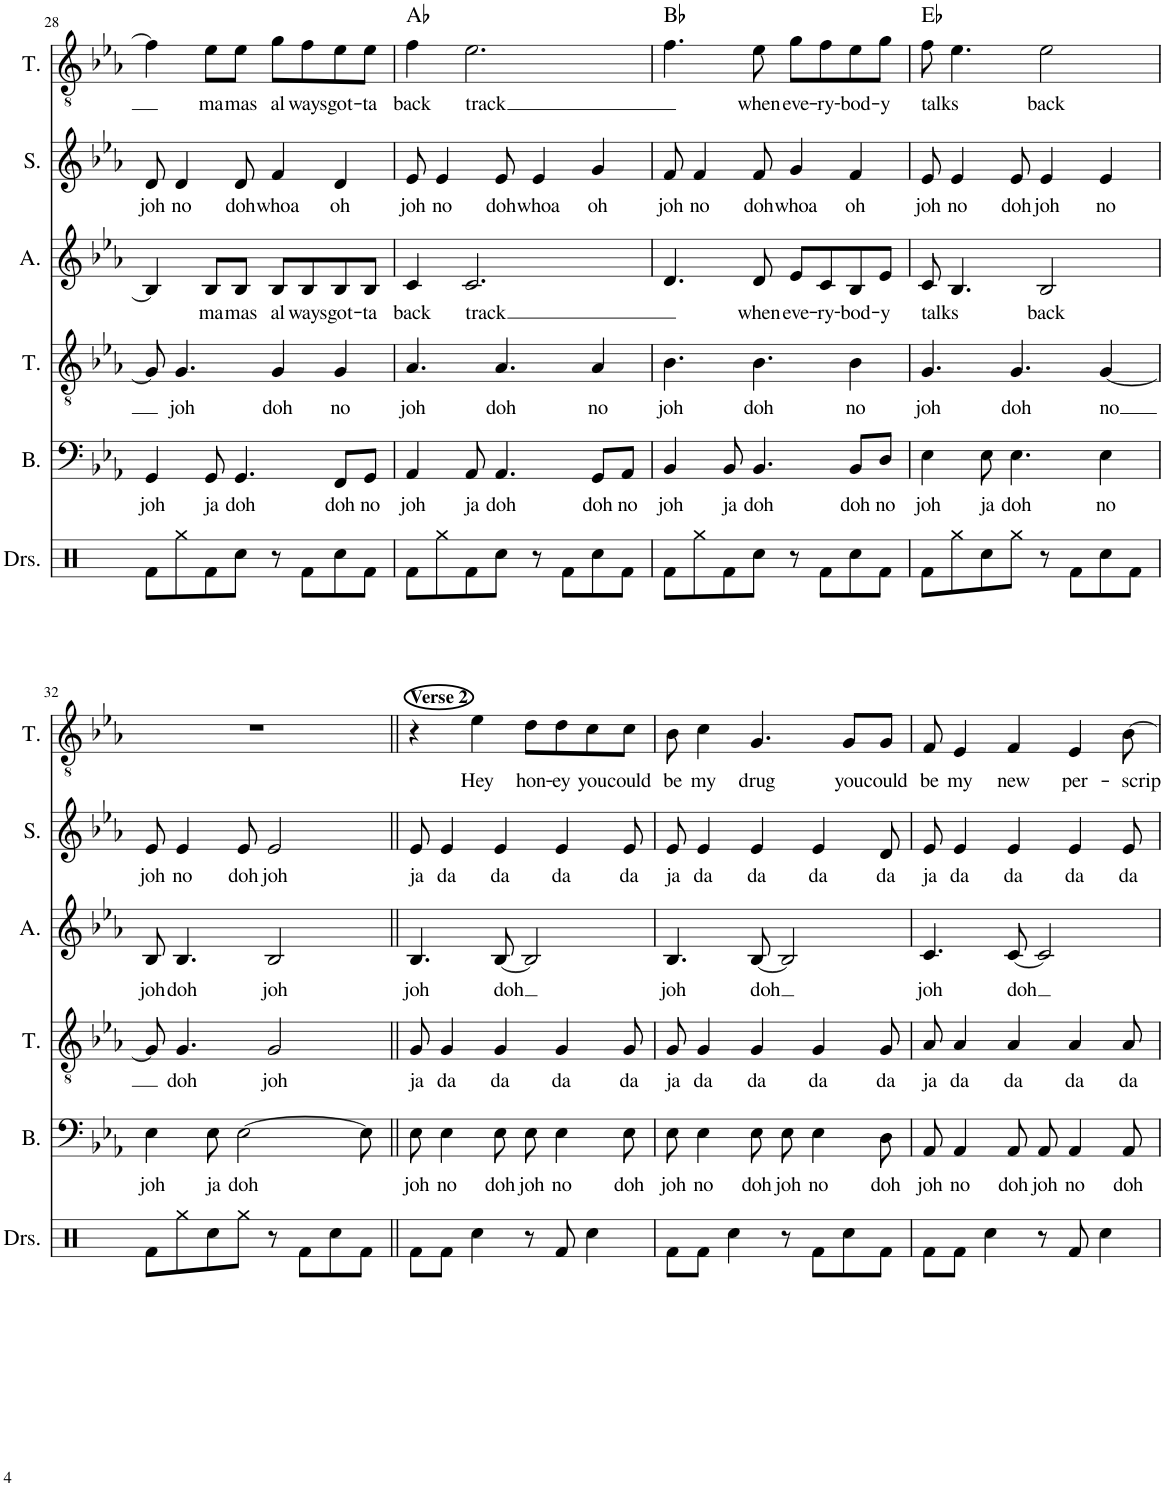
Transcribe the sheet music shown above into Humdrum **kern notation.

**kern	**kern	**text	**kern	**text	**kern	**text	**kern	**text	**kern	**text	**harte
*part6	*part5	*part5	*part4	*part4	*part3	*part3	*part2	*part2	*part1	*part1	*part1
*staff6	*staff5	*staff5	*staff4	*staff4	*staff3	*staff3	*staff2	*staff2	*staff1	*staff1	*
*I"Drumset	*I"Bass	*	*I"Tenor	*	*I"Alto	*	*I"Soprano	*	*I"Tenor	*	*
*I'Drs.	*I'B.	*	*I'T.	*	*I'A.	*	*I'S.	*	*I'T.	*	*
!!LO:PB:g=z
*clefX	*clefF4	*	*clefGv2	*	*clefG2	*	*clefG2	*	*clefGv2	*	*
*k[]	*k[b-e-a-]	*	*k[b-e-a-]	*	*k[b-e-a-]	*	*k[b-e-a-]	*	*k[b-e-a-]	*	*
*M4/4	*M4/4	*	*M4/4	*	*M4/4	*	*M4/4	*	*M4/4	*	*
=28	=28	=28	=28	=28	=28	=28	=28	=28	=28	=28	=28
!	!	!LO:LY:b	!	!	!	!	!	!LO:LY:b	!	!	!
8Rf\L	4GG/	joh	8G/]	.	4B-/]	.	8d/	joh	4f\]	.	.
!	!	!	!	!LO:LY:b	!	!	!	!LO:LY:b	!	!	!
8Rgg\	.	.	4.G/	joh	.	.	4d/	no	.	.	.
!	!	!LO:LY:b	!	!	!	!LO:LY:b	!	!	!	!LO:LY:b	!
8Rf\	8GG/	ja	.	.	8B-/L	ma-	.	.	8e-\L	ma-	.
!	!	!LO:LY:b	!	!	!	!LO:LY:b	!	!LO:LY:b	!	!LO:LY:b	!
8Rcc\J	4.GG/	doh	.	.	8B-/J	-mas	8d/	doh	8e-\J	-mas	.
!	!	!	!	!LO:LY:b	!	!LO:LY:b	!	!LO:LY:b	!	!LO:LY:b	!
8r	.	.	4G/	doh	8B-/L	al-	4f/	whoa	8g\L	al-	.
!	!	!	!	!	!	!LO:LY:b	!	!	!	!LO:LY:b	!
8Rf\L	.	.	.	.	8B-/	-ways	.	.	8f\	-ways	.
!	!	!LO:LY:b	!	!LO:LY:b	!	!LO:LY:b	!	!LO:LY:b	!	!LO:LY:b	!
8Rcc\	8FF/L	doh	4G/	no	8B-/	got-	4d/	oh	8e-\	got-	.
!	!	!LO:LY:b	!	!	!	!LO:LY:b	!	!	!	!LO:LY:b	!
8Rf\J	8GG/J	no	.	.	8B-/J	-ta	.	.	8e-\J	-ta	.
=29	=29	=29	=29	=29	=29	=29	=29	=29	=29	=29	=29
!	!	!LO:LY:b	!	!LO:LY:b	!	!LO:LY:b	!	!LO:LY:b	!	!LO:LY:b	!
8Rf\L	4AA-/	joh	4.A-/	joh	4c/	back	8e-/	joh	4f\	back	Ab:maj
!	!	!	!	!	!	!	!	!LO:LY:b	!	!	!
8Rgg\	.	.	.	.	.	.	4e-/	no	.	.	.
!	!	!LO:LY:b	!	!	!	!LO:LY:b	!	!	!	!LO:LY:b	!
8Rf\	8AA-/	ja	.	.	2.c/	track	.	.	2.e-\	track	.
!	!	!LO:LY:b	!	!LO:LY:b	!	!	!	!LO:LY:b	!	!	!
8Rcc\J	4.AA-/	doh	4.A-/	doh	.	.	8e-/	doh	.	.	.
!	!	!	!	!	!	!	!	!LO:LY:b	!	!	!
8r	.	.	.	.	.	.	4e-/	whoa	.	.	.
8Rf\L	.	.	.	.	.	.	.	.	.	.	.
!	!	!LO:LY:b	!	!LO:LY:b	!	!	!	!LO:LY:b	!	!	!
8Rcc\	8GG/L	doh	4A-/	no	.	.	4g/	oh	.	.	.
!	!	!LO:LY:b	!	!	!	!	!	!	!	!	!
8Rf\J	8AA-/J	no	.	.	.	.	.	.	.	.	.
=30	=30	=30	=30	=30	=30	=30	=30	=30	=30	=30	=30
!	!	!LO:LY:b	!	!LO:LY:b	!	!	!	!LO:LY:b	!	!	!
8Rf\L	4BB-/	joh	4.B-\	joh	4.d/	.	8f/	joh	4.f\	.	Bb:maj
!	!	!	!	!	!	!	!	!LO:LY:b	!	!	!
8Rgg\	.	.	.	.	.	.	4f/	no	.	.	.
!	!	!LO:LY:b	!	!	!	!	!	!	!	!	!
8Rf\	8BB-/	ja	.	.	.	.	.	.	.	.	.
!	!	!LO:LY:b	!	!LO:LY:b	!	!LO:LY:b	!	!LO:LY:b	!	!LO:LY:b	!
8Rcc\J	4.BB-/	doh	4.B-\	doh	8d/	when	8f/	doh	8e-\	when	.
!	!	!	!	!	!	!LO:LY:b	!	!LO:LY:b	!	!LO:LY:b	!
8r	.	.	.	.	8e-/L	eve-	4g/	whoa	8g\L	eve-	.
!	!	!	!	!	!	!LO:LY:b	!	!	!	!LO:LY:b	!
8Rf\L	.	.	.	.	8c/	-ry-	.	.	8f\	-ry-	.
!	!	!LO:LY:b	!	!LO:LY:b	!	!LO:LY:b	!	!LO:LY:b	!	!LO:LY:b	!
8Rcc\	8BB-/L	doh	4B-\	no	8B-/	-bod-	4f/	oh	8e-\	-bod-	.
!	!	!LO:LY:b	!	!	!	!LO:LY:b	!	!	!	!LO:LY:b	!
8Rf\J	8D/J	no	.	.	8e-/J	-y	.	.	8g\J	-y	.
=31	=31	=31	=31	=31	=31	=31	=31	=31	=31	=31	=31
!	!	!LO:LY:b	!	!LO:LY:b	!	!LO:LY:b	!	!LO:LY:b	!	!LO:LY:b	!
8Rf\L	4E-\	joh	4.G/	joh	8c/	talks	8e-/	joh	8f\	talks	Eb:maj
!	!	!	!	!	!	!	!	!LO:LY:b	!	!	!
8Rgg\	.	.	.	.	4.B-/	.	4e-/	no	4.e-\	.	.
!	!	!LO:LY:b	!	!	!	!	!	!	!	!	!
8Rcc\	8E-\	ja	.	.	.	.	.	.	.	.	.
!	!	!LO:LY:b	!	!LO:LY:b	!	!	!	!LO:LY:b	!	!	!
8Rgg\J	4.E-\	doh	4.G/	doh	.	.	8e-/	doh	.	.	.
!	!	!	!	!	!	!LO:LY:b	!	!LO:LY:b	!	!LO:LY:b	!
8r	.	.	.	.	2B-/	back	4e-/	joh	2e-\	back	.
8Rf\L	.	.	.	.	.	.	.	.	.	.	.
!	!	!LO:LY:b	!	!LO:LY:b	!	!	!	!LO:LY:b	!	!	!
8Rcc\	4E-\	no	[4G/	no	.	.	4e-/	no	.	.	.
8Rf\J	.	.	.	.	.	.	.	.	.	.	.
!!LO:LB:g=z
=32	=32	=32	=32	=32	=32	=32	=32	=32	=32	=32	=32
!	!	!LO:LY:b	!	!	!	!LO:LY:b	!	!LO:LY:b	!	!	!
8Rf\L	4E-\	joh	8G/]	.	8B-/	joh	8e-/	joh	1r	.	.
!	!	!	!	!LO:LY:b	!	!LO:LY:b	!	!LO:LY:b	!	!	!
8Rgg\	.	.	4.G/	doh	4.B-/	doh	4e-/	no	.	.	.
!	!	!LO:LY:b	!	!	!	!	!	!	!	!	!
8Rcc\	8E-\	ja	.	.	.	.	.	.	.	.	.
!	!	!LO:LY:b	!	!	!	!	!	!LO:LY:b	!	!	!
8Rgg\J	[2E-\	doh	.	.	.	.	8e-/	doh	.	.	.
!	!	!	!	!LO:LY:b	!	!LO:LY:b	!	!LO:LY:b	!	!	!
8r	.	.	2G/	joh	2B-/	joh	2e-/	joh	.	.	.
8Rf\L	.	.	.	.	.	.	.	.	.	.	.
8Rcc\	.	.	.	.	.	.	.	.	.	.	.
8Rf\J	8E-\]	.	.	.	.	.	.	.	.	.	.
=33||	=33||	=33||	=33||	=33||	=33||	=33||	=33||	=33||	=33||	=33||	=33||
!	!	!	!	!	!	!	!	!	!LO:TX:a:B:t=Verse 2	!	!
!	!	!LO:LY:b	!	!LO:LY:b	!	!LO:LY:b	!	!LO:LY:b	!	!	!
8Rf\L	8E-\	joh	8G/	ja	4.B-/	joh	8e-/	ja	4r	.	.
!	!	!LO:LY:b	!	!LO:LY:b	!	!	!	!LO:LY:b	!	!	!
8Rf\J	4E-\	no	4G/	da	.	.	4e-/	da	.	.	.
!	!	!	!	!	!	!	!	!	!	!LO:LY:b	!
4Rcc\	.	.	.	.	.	.	.	.	4e-\	Hey	.
!	!	!LO:LY:b	!	!LO:LY:b	!	!LO:LY:b	!	!LO:LY:b	!	!	!
.	8E-\	doh	4G/	da	[8B-/	doh	4e-/	da	.	.	.
!	!	!LO:LY:b	!	!	!	!	!	!	!	!LO:LY:b	!
8r	8E-\	joh	.	.	2B-/]	.	.	.	8d\L	hon-	.
!	!	!LO:LY:b	!	!LO:LY:b	!	!	!	!LO:LY:b	!	!LO:LY:b	!
8Rf/	4E-\	no	4G/	da	.	.	4e-/	da	8d\	-ey	.
!	!	!	!	!	!	!	!	!	!	!LO:LY:b	!
4Rcc\	.	.	.	.	.	.	.	.	8c\	you	.
!	!	!LO:LY:b	!	!LO:LY:b	!	!	!	!LO:LY:b	!	!LO:LY:b	!
.	8E-\	doh	8G/	da	.	.	8e-/	da	8c\J	could	.
=34	=34	=34	=34	=34	=34	=34	=34	=34	=34	=34	=34
!	!	!LO:LY:b	!	!LO:LY:b	!	!LO:LY:b	!	!LO:LY:b	!	!LO:LY:b	!
8Rf\L	8E-\	joh	8G/	ja	4.B-/	joh	8e-/	ja	8B-\	be	.
!	!	!LO:LY:b	!	!LO:LY:b	!	!	!	!LO:LY:b	!	!LO:LY:b	!
8Rf\J	4E-\	no	4G/	da	.	.	4e-/	da	4c\	my	.
4Rcc\	.	.	.	.	.	.	.	.	.	.	.
!	!	!LO:LY:b	!	!LO:LY:b	!	!LO:LY:b	!	!LO:LY:b	!	!LO:LY:b	!
.	8E-\	doh	4G/	da	[8B-/	doh	4e-/	da	4.G/	drug	.
!	!	!LO:LY:b	!	!	!	!	!	!	!	!	!
8r	8E-\	joh	.	.	2B-/]	.	.	.	.	.	.
!	!	!LO:LY:b	!	!LO:LY:b	!	!	!	!LO:LY:b	!	!	!
8Rf\L	4E-\	no	4G/	da	.	.	4e-/	da	.	.	.
!	!	!	!	!	!	!	!	!	!	!LO:LY:b	!
8Rcc\	.	.	.	.	.	.	.	.	8G/L	you	.
!	!	!LO:LY:b	!	!LO:LY:b	!	!	!	!LO:LY:b	!	!LO:LY:b	!
8Rf\J	8D\	doh	8G/	da	.	.	8d/	da	8G/J	could	.
=35	=35	=35	=35	=35	=35	=35	=35	=35	=35	=35	=35
!	!	!LO:LY:b	!	!LO:LY:b	!	!LO:LY:b	!	!LO:LY:b	!	!LO:LY:b	!
8Rf\L	8AA-/	joh	8A-/	ja	4.c/	joh	8e-/	ja	8F/	be	.
!	!	!LO:LY:b	!	!LO:LY:b	!	!	!	!LO:LY:b	!	!LO:LY:b	!
8Rf\J	4AA-/	no	4A-/	da	.	.	4e-/	da	4E-/	my	.
4Rcc\	.	.	.	.	.	.	.	.	.	.	.
!	!	!LO:LY:b	!	!LO:LY:b	!	!LO:LY:b	!	!LO:LY:b	!	!LO:LY:b	!
.	8AA-/	doh	4A-/	da	[8c/	doh	4e-/	da	4F/	new	.
!	!	!LO:LY:b	!	!	!	!	!	!	!	!	!
8r	8AA-/	joh	.	.	2c/]	.	.	.	.	.	.
!	!	!LO:LY:b	!	!LO:LY:b	!	!	!	!LO:LY:b	!	!LO:LY:b	!
8Rf/	4AA-/	no	4A-/	da	.	.	4e-/	da	4E-/	per-	.
4Rcc\	.	.	.	.	.	.	.	.	.	.	.
!	!	!LO:LY:b	!	!LO:LY:b	!	!	!	!LO:LY:b	!	!LO:LY:b	!
.	8AA-/	doh	8A-/	da	.	.	8e-/	da	[8B-\	-scrip-	.
=	=	=	=	=	=	=	=	=	=	=	=
*-	*-	*-	*-	*-	*-	*-	*-	*-	*-	*-	*-
